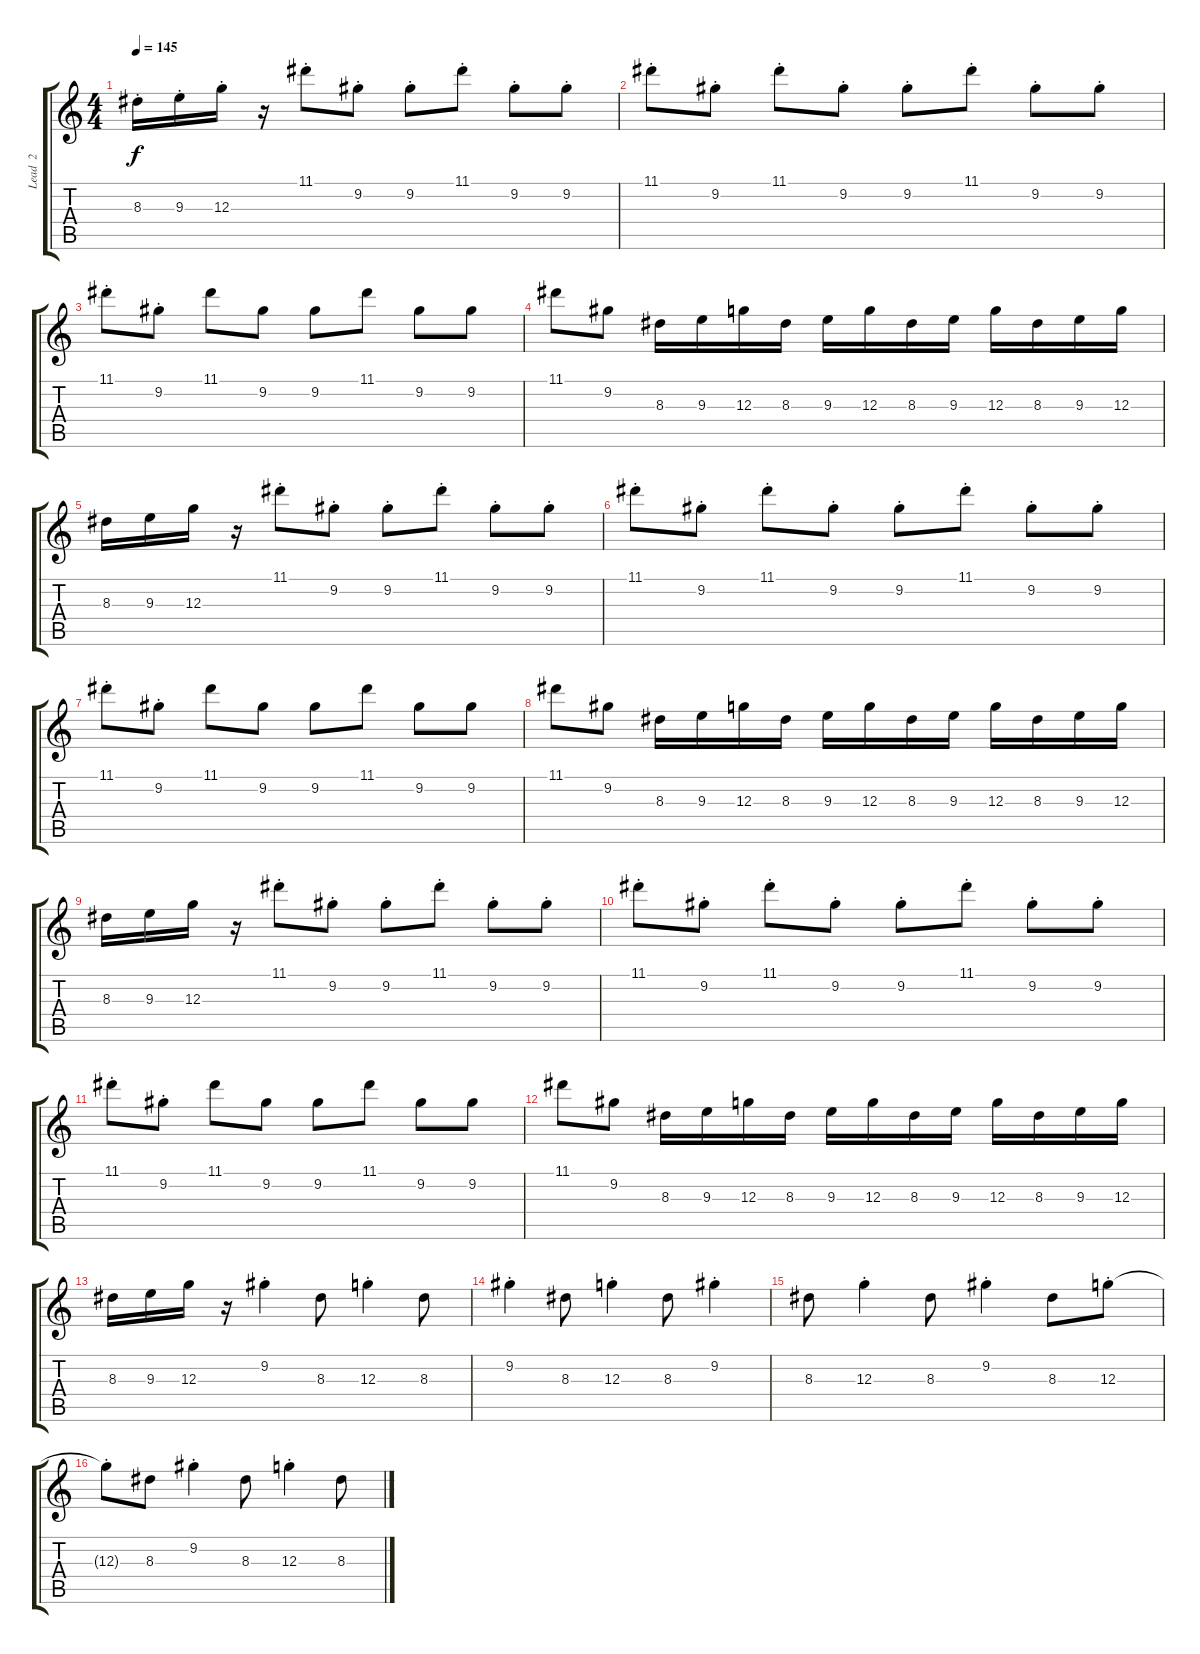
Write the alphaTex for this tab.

\track ("Lead  2" "Lead  2") {instrument distortionguitar}
\staff {score tabs}
\tuning (E4 B3 G3 D3 A2 E2) {hide}
\ts (4 4)
\tempo 145
\clef g2
\ks c
8.3{st}.16{dy f} 9.3{st}.16 12.3{st}.16 r.16 11.1{st}.8 9.2{st}.8 9.2{st}.8 11.1{st}.8 9.2{st}.8 9.2{st}.8 |
11.1{st}.8 9.2{st}.8 11.1{st}.8 9.2{st}.8 9.2{st}.8 11.1{st}.8 9.2{st}.8 9.2{st}.8 |
11.1{st}.8 9.2{st}.8 11.1.8 9.2.8 9.2.8 11.1.8 9.2.8 9.2.8 |
11.1.8 9.2.8 8.3.16 9.3.16 12.3.16 8.3.16 9.3.16 12.3.16 8.3.16 9.3.16 12.3.16 8.3.16 9.3.16 12.3.16 |
8.3.16 9.3.16 12.3.16 r.16 11.1{st}.8 9.2{st}.8 9.2{st}.8 11.1{st}.8 9.2{st}.8 9.2{st}.8 |
11.1{st}.8 9.2{st}.8 11.1{st}.8 9.2{st}.8 9.2{st}.8 11.1{st}.8 9.2{st}.8 9.2{st}.8 |
11.1{st}.8 9.2{st}.8 11.1.8 9.2.8 9.2.8 11.1.8 9.2.8 9.2.8 |
11.1.8 9.2.8 8.3.16 9.3.16 12.3.16 8.3.16 9.3.16 12.3.16 8.3.16 9.3.16 12.3.16 8.3.16 9.3.16 12.3.16 |
8.3.16 9.3.16 12.3.16 r.16 11.1{st}.8 9.2{st}.8 9.2{st}.8 11.1{st}.8 9.2{st}.8 9.2{st}.8 |
11.1{st}.8 9.2{st}.8 11.1{st}.8 9.2{st}.8 9.2{st}.8 11.1{st}.8 9.2{st}.8 9.2{st}.8 |
11.1{st}.8 9.2{st}.8 11.1.8 9.2.8 9.2.8 11.1.8 9.2.8 9.2.8 |
11.1.8 9.2.8 8.3.16 9.3.16 12.3.16 8.3.16 9.3.16 12.3.16 8.3.16 9.3.16 12.3.16 8.3.16 9.3.16 12.3.16 |
8.3.16 9.3.16 12.3.16 r.16 9.2{st}.4 8.3.8 12.3{st}.4 8.3.8 |
9.2{st}.4 8.3.8 12.3{st}.4 8.3.8 9.2{st}.4 |
8.3.8 12.3{st}.4 8.3.8 9.2{st}.4 8.3.8 12.3{st}.8 |
12.3{st t}.8 8.3.8 9.2{st}.4 8.3.8 12.3{st}.4 8.3.8
